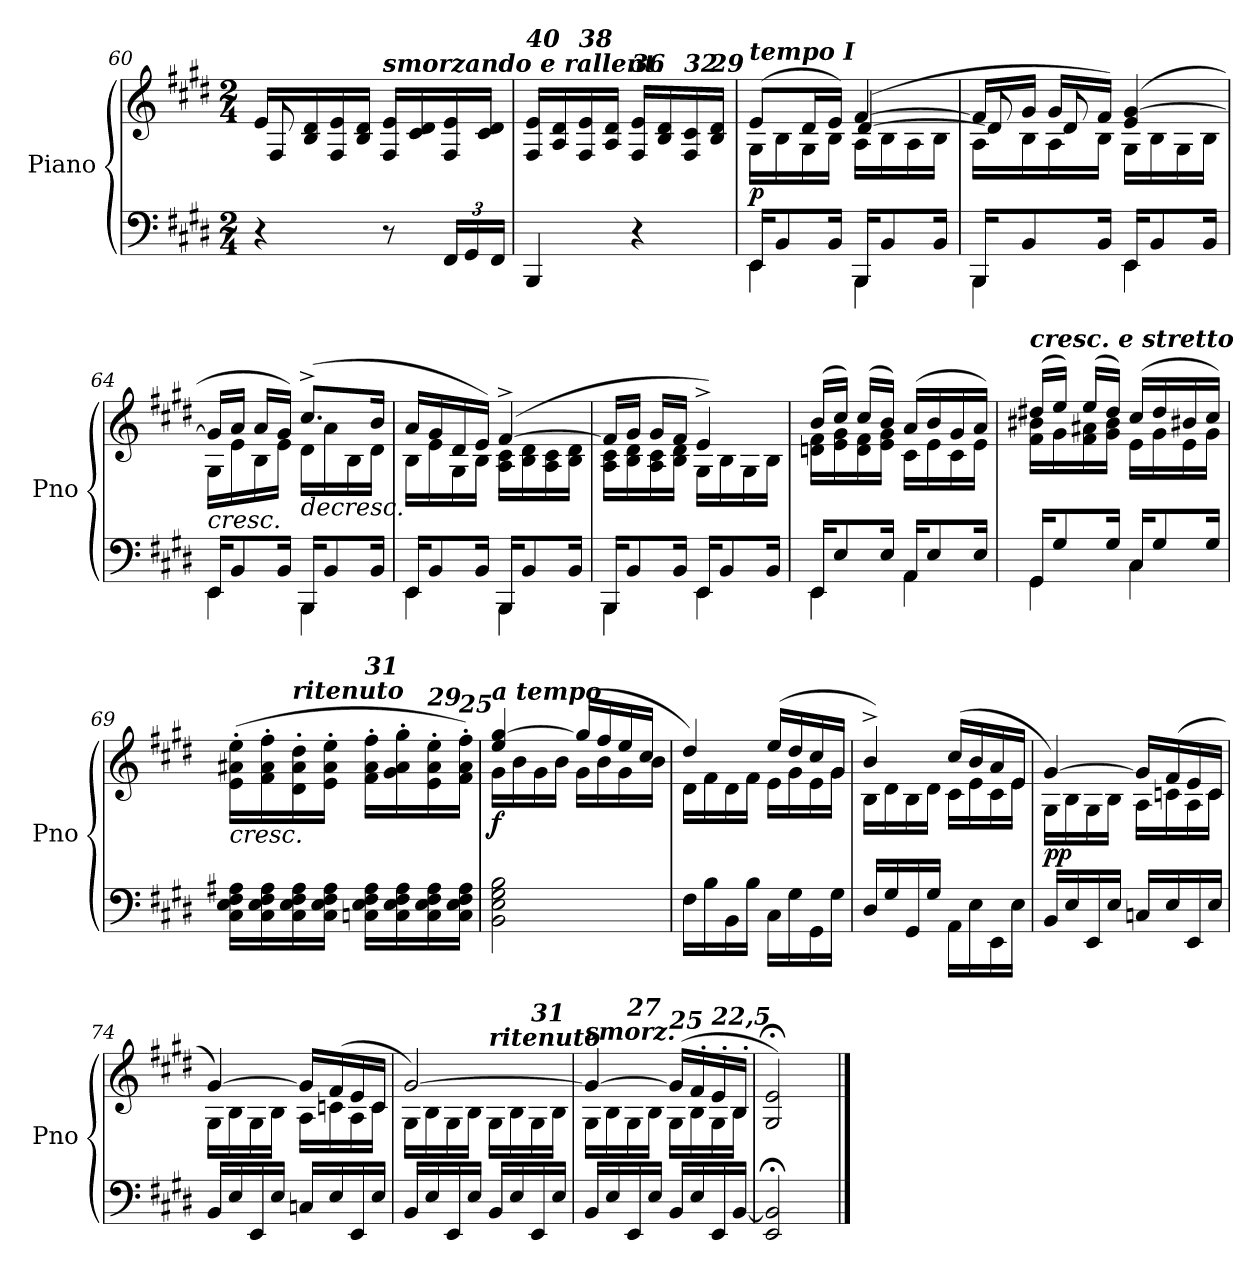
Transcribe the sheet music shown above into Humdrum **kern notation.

**kern	**kern	**dynam
*part1	*part1	*part1
*staff2	*staff1	*staff1/2
*I"Piano	*	*
*I'Pno	*	*
!!LO:LB:g=z
*clefF4	*clefG2	*
*k[f#c#g#d#]	*k[f#c#g#d#]	*
*M2/4	*M2/4	*
=60	=60	=60
*	*^	*
4r	16e/LL	8F#/	.
.	16B/ 16d#/	.	.
.	16F#/ 16e/	4.ryy	.
.	16B/ 16d#/JJ	.	.
!	!LO:TX:a:Bi:t=smorzando e rallent.	!	!
8r	16F#/ 16e/LL	.	.
.	16c#/ 16d#/	.	.
*Xbrackettup	*	*	*
24FF#/LL	16F#/ 16e/	.	.
24GG#/	.	.	.
.	16c#/ 16d#/JJ	.	.
24FF#/JJ	.	.	.
*	*v	*v	*
=61	=61	=61
!	!LO:TX:a:Bi:t=40	!
4BBB/	16F#/ 16e/LL	.
.	16A/ 16d#/	.
!	!LO:TX:a:Bi:t=38	!
.	16F#/ 16e/	.
.	16A/ 16d#/JJ	.
!	!LO:TX:a:Bi:t=36	!
4r	16F#/ 16e/LL	.
.	16B/ 16d#/	.
!	!LO:TX:a:Bi:t=32	!
.	16F#/ 16c#/	.
!	!LO:TX:a:Bi:t=29	!
.	16B/ 16d#/JJ	.
=62	=62	=62
*^	*^	*
*	*	*	*^	*
!	!	!LO:TX:a:Bi:t=tempo I	!	!	!
!	!	!	!	!	!LO:DY:b
16EE/KL	4EE\	(>8e/L	16G#\LL	4ryy	p
8BB/	.	.	16B\	.	.
.	.	16d#/L	16G#\	.	.
16BB/Jk	.	16e/JJ)	16B\JJ	.	.
16BBB/KL	4BBB\	(>[4f#/	16A\LL	[4d#/	.
8BB/	.	.	16B\	.	.
.	.	.	16A\	.	.
16BB/Jk	.	.	16B\JJ	.	.
=63	=63	=63	=63	=63	=63
16BBB/KL	4BBB\	16f#/LL]	16A\LL	8d#/]	.
8BB/	.	16g#/JJ	16B\	.	.
.	.	16g#/LL	16A\	8d#/	.
16BB/Jk	.	16f#/JJ)	16B\JJ	.	.
16EE/KL	4EE\	(>4e/ [4g#/	16G#\LL	4ryy	.
8BB/	.	.	16B\	.	.
.	.	.	16G#\	.	.
16BB/Jk	.	.	16B\JJ	.	.
*	*	*	*v	*v	*
!!LO:PB:g=z
=64	=64	=64	=64	=64
!	!	!	!	!LO:HP:b
16EE/KL	4EE\	16g#/LL]	16G#\LL	<
8BB/	.	16a/JJ	16e\	.
.	.	16a/LL	16B\	.
16BB/Jk	.	16g#/JJ)	16e\JJ	.
!	!	!	!	!LO:HP:b
16BBB/KL	4BBB\	(>8.cc#^/L	16d#\LL	>
8BB/	.	.	16a\	.
.	.	.	16B\	.
16BB/Jk	.	16b/Jk	16d#\JJ	[
=65	=65	=65	=65	=65
16EE/KL	4EE\	16a/LL	16B\LL	.
8BB/	.	16g#/	16e\	.
.	.	16d#/	16G#\	.
16BB/Jk	.	16e/JJ)	16B\JJ	.
16BBB/KL	4BBB\	(>[4f#^/	16A\ 16c#\LL	.
8BB/	.	.	16B\ 16d#\	.
.	.	.	16A\ 16c#\	.
16BB/Jk	.	.	16B\ 16d#\JJ	.
=66	=66	=66	=66	=66
16BBB/KL	4BBB\	16f#/LL]	16A\ 16c#\LL	.
8BB/	.	16g#/JJ	16B\ 16d#\	.
.	.	16g#/LL	16A\ 16c#\	.
16BB/Jk	.	16f#/JJ	16B\ 16d#\JJ	.
16EE/KL	4EE\	4e^/)	16G#\LL	.
8BB/	.	.	16B\	.
.	.	.	16G#\	.
16BB/Jk	.	.	16B\JJ	.
=67	=67	=67	=67	=67
16EE/KL	4EE\	(>16b/LL	16dn\ 16f#\LL	.
8E/	.	16cc#/JJ)	16e\ 16g#\	.
.	.	(>16cc#/LL	16d\ 16f#\	.
16E/Jk	.	16b/JJ)	16e\ 16g#\JJ	.
16AA/KL	4AA\	(>16a/LL	16c#\LL	.
8E/	.	16b/	16e\	.
.	.	16g#/	16c#\	.
16E/Jk	.	16a/JJ)	16e\JJ	.
!!LO:LB:g=z	!!
=68	=68	=68	=68	=68
!	!	!LO:TX:a:Bi:t=cresc. e stretto	!	!
16GG#/KL	4GG#\	(>16dd#X/LL	16f#\ 16b#X\LL	.
8G#/	.	16ee/JJ)	16g#\	.
.	.	(>16ee/LL	16f#\ 16a#X\	.
16G#/Jk	.	16dd#/JJ)	16g#\ 16b#\JJ	.
16C#/KL	4C#\	(>16cc#/LL	16e\LL	.
8G#/	.	16dd#/	16g#\	.
.	.	16b#X/	16e\	.
16G#/Jk	.	16cc#/JJ)	16g#\JJ	.
*v	*v	*	*	*
=69	=69	=69	=69
!	!	!	!LO:HP:b
*	*v	*v	*
16C#\ 16E\ 16F#\ 16A#X\LL	(>16e\' 16a#X\' 16ee\'LL	<
16C#\ 16E\ 16F#\ 16A#\	16f#\' 16a#\' 16ff#\'	.
!	!LO:TX:a:Bi:t=ritenuto	!
16C#\ 16E\ 16F#\ 16A#\	16d#\' 16a#\' 16dd#\'	.
16C#\ 16E\ 16F#\ 16A#\JJ	16e\' 16a#\' 16ee\'JJ	]
!	!LO:TX:a:Bi:t=31	!
16Cn\ 16E\ 16F#\ 16A#\LL	16f#\' 16a#\' 16ff#\'LL	.
16C\ 16E\ 16F#\ 16A#\	16g#\' 16a#\' 16gg#\'	.
!	!LO:TX:a:Bi:t=29	!
16C\ 16E\ 16F#\ 16A#\	16e\' 16a#\' 16ee\'	.
!	!LO:TX:a:Bi:t=25	!
16C\ 16E\ 16F#\ 16A#\JJ	16f#\' 16a#\' 16ff#\'JJ)	.
=70	=70	=70
*	*^	*
!	!LO:TX:a:Bi:t=a tempo	!	!
!	!	!	!LO:DY:b
2BB\ 2E\ 2G#\ 2B\	4ee/ [4gg#/	16g#\LL	f
.	.	16b\	.
.	.	16g#\	.
.	.	16b\JJ	.
.	(>16gg#/LL]	16g#\LL	.
.	16ff#/	16b\	.
.	16ee/	16g#\	.
.	16cc#/JJ	16b\JJ	[
=71	=71	=71	=71
16F#\LL	4dd#/)	16d#\LL	.
16B\	.	16f#\	.
16BB\	.	16d#\	.
16B\JJ	.	16f#\JJ	.
16C#\LL	(>16ee/LL	16e\LL	.
16G#\	16dd#/	16g#\	.
16GG#\	16cc#/	16e\	.
16G#\JJ	16g#/JJ	16g#\JJ	.
!!LO:LB:g=z	!!
=72	=72	=72	=72
16D#/LL	4b^/)	16B\LL	.
16G#/	.	16d#\	.
16GG#/	.	16B\	.
16G#/JJ	.	16d#\JJ	.
16AA\LL	(>16cc#/LL	16c#\LL	.
16E\	16b/	16e\	.
16EE\	16a/	16c#\	.
16E\JJ	16e/JJ	16e\JJ	.
=73	=73	=73	=73
!	!	!	!LO:DY:b
16BB/LL	[4g#/)	16G#\LL	pp
16E/	.	16B\	.
16EE/	.	16G#\	.
16E/JJ	.	16B\JJ	.
16Cn/LL	16g#/LL]	16A\LL	.
16E/	(>16f#/	16cn\	.
16EE/	16e/	16A\	.
16E/JJ	16c/JJ	16c\JJ	.
=74	=74	=74	=74
16BB/LL	[4g#/)	16G#\LL	.
16E/	.	16B\	.
16EE/	.	16G#\	.
16E/JJ	.	16B\JJ	.
16Cn/LL	16g#/LL]	16A\LL	.
16E/	(>16f#/	16cn\	.
16EE/	16e/	16A\	.
16E/JJ	16c/JJ	16c\JJ	.
!!LO:LB:g=z	!!
=75	=75	=75	=75
16BB/LL	[2g#/)	16G#\LL	.
16E/	.	16B\	.
16EE/	.	16G#\	.
16E/JJ	.	16B\JJ	.
!	!	!LO:TX:a:Bi:t=ritenuto	!
16BB/LL	.	16G#\LL	.
16E/	.	16B\	.
!	!	!LO:TX:a:Bi:t=31	!
16EE/	.	16G#\	.
16E/JJ	.	16B\JJ	.
=76	=76	=76	=76
!	!LO:TX:a:Bi:t=smorz.	!	!
16BB/LL	4g#/_	16G#\LL	.
16E/	.	16B\	.
!	!	!LO:TX:a:Bi:t=27	!
16EE/	.	16G#\	.
16E/JJ	.	16B\JJ	.
!	!LO:TX:a:Bi:t=25	!	!
16BB/LL	(>16g#/LL]	16G#\LL	.
16E/	16f#'/	16B\	.
!	!LO:TX:a:Bi:t=22,5	!	!
16EE/	16e'/	16G#\	.
[16BB/JJ	16B'/JJ	16B\JJ	.
=77	=77	=77	=77
!	!LO:TX:a:Bi:t=35	!	!
*	*v	*v	*
2EE/; 2BB/];	2G#/;< 2e/;<)	.
==	==	==
*-	*-	*-
